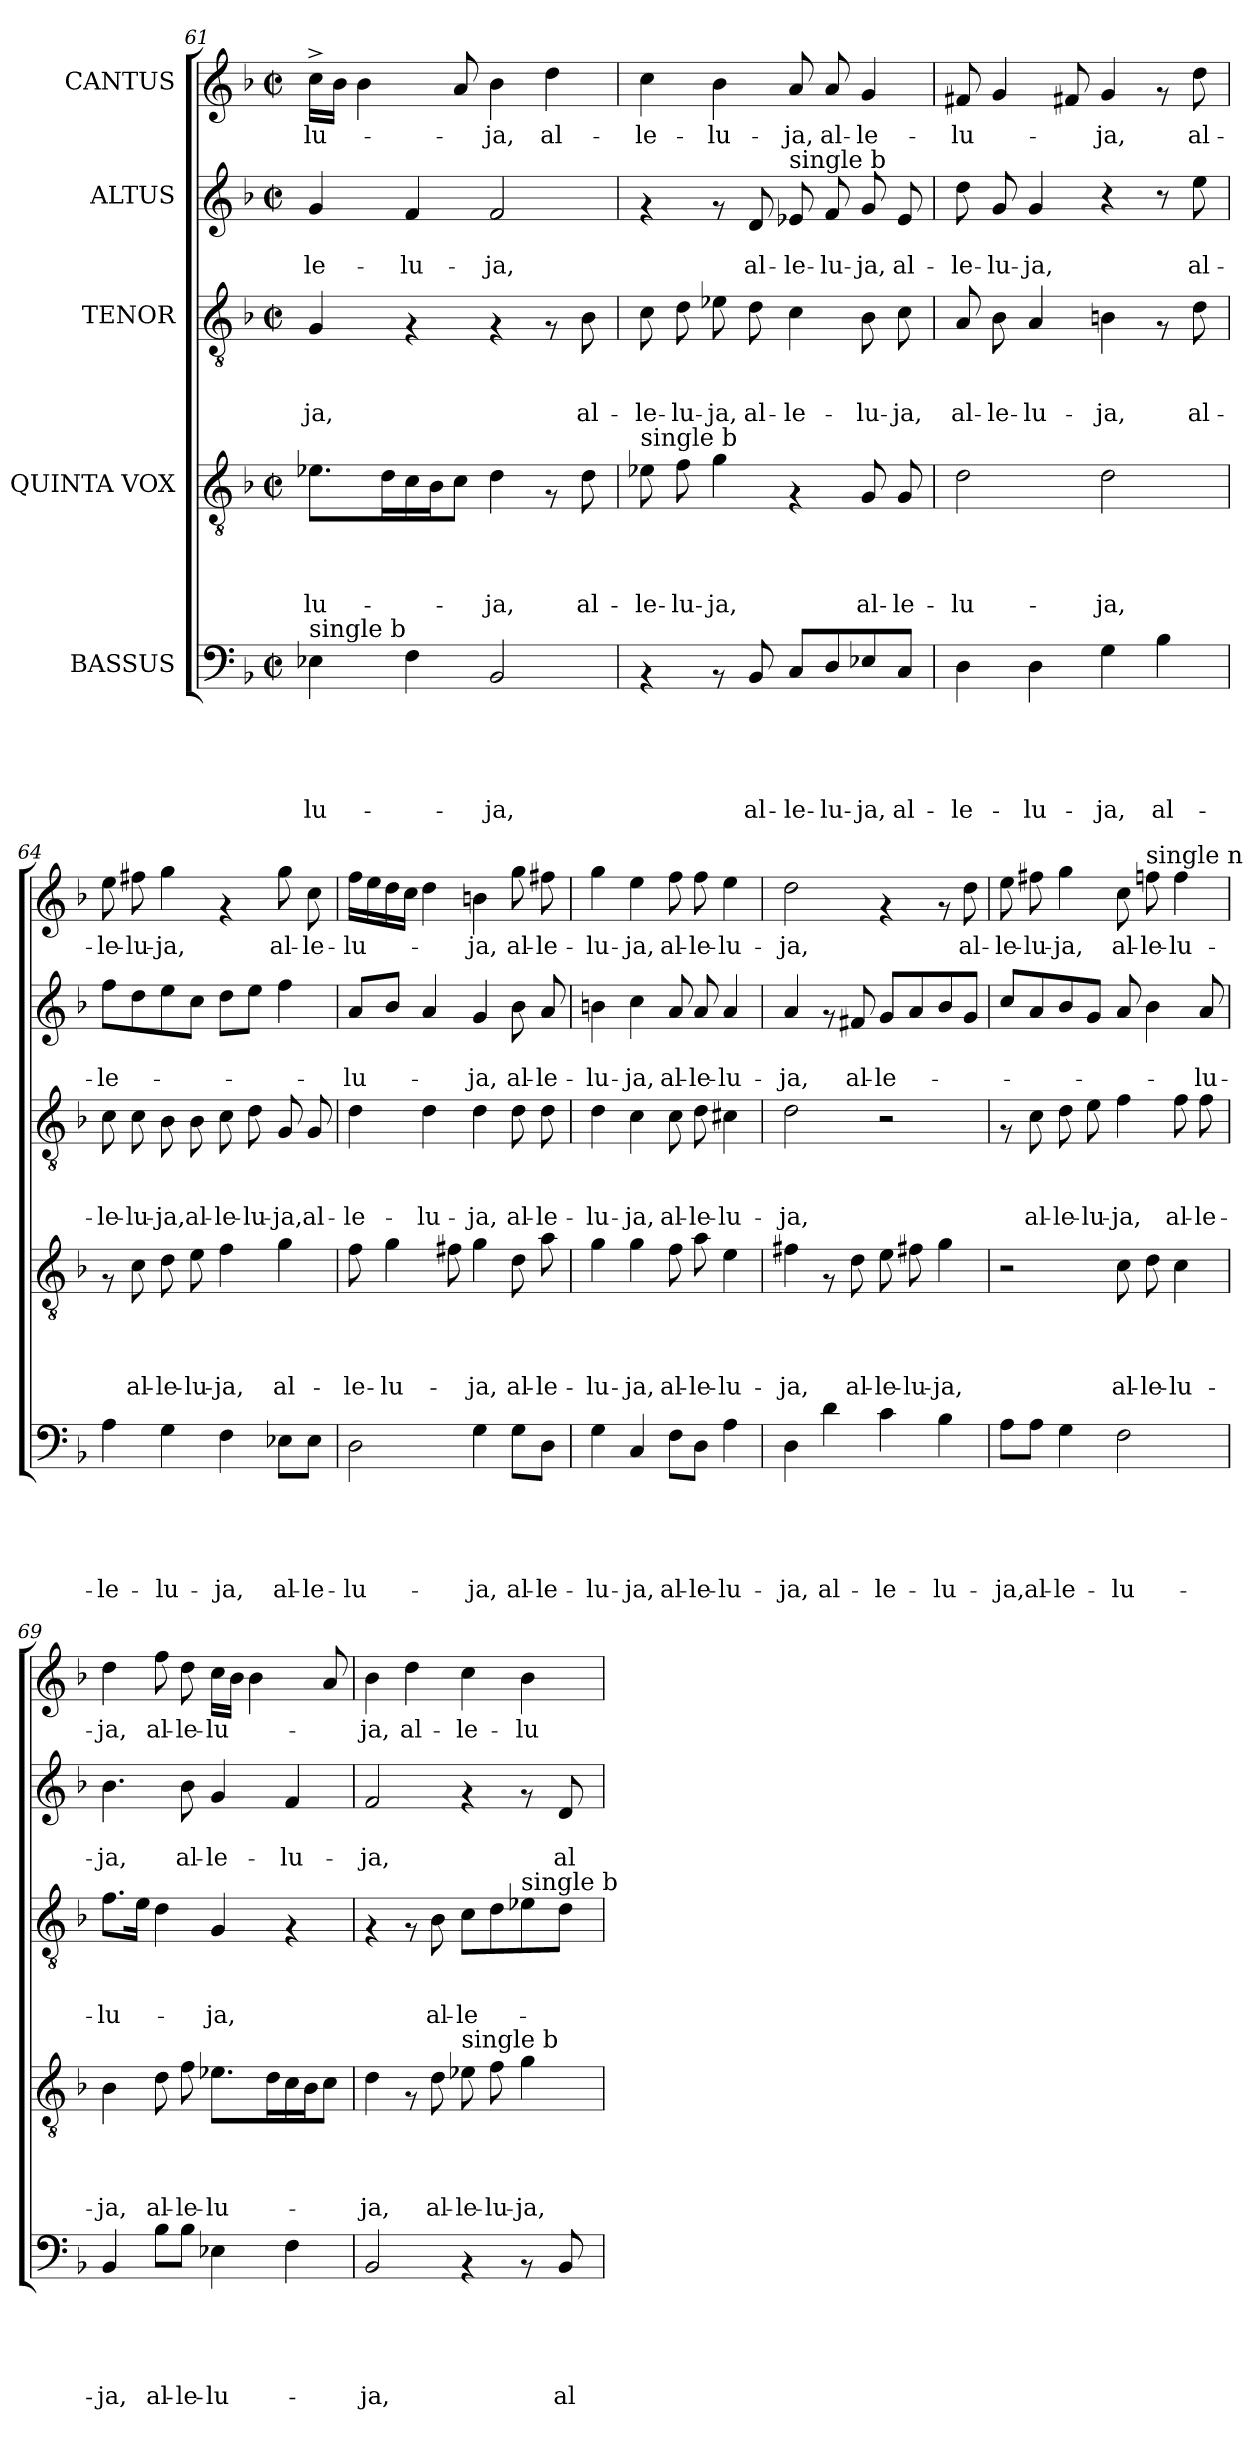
**kern	**text	**text	**text	**text	**text	**kern	**text	**text	**text	**text	**kern	**text	**text	**text	**kern	**text	**text	**kern	**text
*part5	*part5	*part5	*part5	*part5	*part5	*part4	*part4	*part4	*part4	*part4	*part3	*part3	*part3	*part3	*part2	*part2	*part2	*part1	*part1
*staff5	*staff5	*staff5	*staff5	*staff5	*staff5	*staff4	*staff4	*staff4	*staff4	*staff4	*staff3	*staff3	*staff3	*staff3	*staff2	*staff2	*staff2	*staff1	*staff1
*I"BASSUS	*	*	*	*	*	*I"QUINTA VOX	*	*	*	*	*I"TENOR	*	*	*	*I"ALTUS	*	*	*I"CANTUS	*
!!LO:LB:g=z
*clefF4	*	*	*	*	*	*clefGv2	*	*	*	*	*clefGv2	*	*	*	*clefG2	*	*	*clefG2	*
*k[b-]	*	*	*	*	*	*k[b-]	*	*	*	*	*k[b-]	*	*	*	*k[b-]	*	*	*k[b-]	*
*F:	*	*	*	*	*	*F:	*	*	*	*	*F:	*	*	*	*F:	*	*	*F:	*
*M2/2	*	*	*	*	*	*M2/2	*	*	*	*	*M2/2	*	*	*	*M2/2	*	*	*M2/2	*
*met(c|)	*	*	*	*	*	*met(c|)	*	*	*	*	*met(c|)	*	*	*	*met(c|)	*	*	*met(c|)	*
=61	=61	=61	=61	=61	=61	=61	=61	=61	=61	=61	=61	=61	=61	=61	=61	=61	=61	=61	=61
!LO:TX:a:t=single b	!	!	!	!	!	!	!	!	!	!	!	!	!	!	!	!	!	!	!
!	!	!	!	!	!LO:LY:b	!	!	!	!	!LO:LY:b	!	!	!	!LO:LY:b	!	!	!LO:LY:b	!	!LO:LY:b
4E-\	.	.	.	.	-lu-	8.e-X\L	.	.	.	-lu-	4G/	.	.	-ja,	4g/	.	-le-	16cc^>\LL	-lu-
.	.	.	.	.	.	.	.	.	.	.	.	.	.	.	.	.	.	16b-\JJ	.
.	.	.	.	.	.	.	.	.	.	.	.	.	.	.	.	.	.	4b-\	.
.	.	.	.	.	.	16d\L	.	.	.	.	.	.	.	.	.	.	.	.	.
!	!	!	!	!	!	!	!	!	!	!	!	!	!	!	!	!	!LO:LY:b	!	!
4F\	.	.	.	.	.	16c\	.	.	.	.	4rF	.	.	.	4f/	.	-lu-	.	.
.	.	.	.	.	.	16B-\J	.	.	.	.	.	.	.	.	.	.	.	.	.
.	.	.	.	.	.	8c\J	.	.	.	.	.	.	.	.	.	.	.	8a/	.
!	!	!	!	!	!LO:LY:b	!	!	!	!	!LO:LY:b	!	!	!	!	!	!	!LO:LY:b	!	!LO:LY:b
2BB-/	.	.	.	.	-ja,	4d\	.	.	.	-ja,	4rF	.	.	.	2f/	.	-ja,	4b-\	-ja,
!	!	!	!	!	!	!	!	!	!	!	!	!	!	!	!	!	!	!	!LO:LY:b
.	.	.	.	.	.	8rF	.	.	.	.	8rF	.	.	.	.	.	.	4dd\	al-
!	!	!	!	!	!	!	!	!	!	!LO:LY:b	!	!	!	!LO:LY:b	!	!	!	!	!
.	.	.	.	.	.	8d\	.	.	.	al-	8B-\	.	.	al-	.	.	.	.	.
=62	=62	=62	=62	=62	=62	=62	=62	=62	=62	=62	=62	=62	=62	=62	=62	=62	=62	=62	=62
!	!	!	!	!	!	!LO:TX:a:t=single b	!	!	!	!	!	!	!	!	!	!	!	!	!
!	!	!	!	!	!	!	!	!	!	!LO:LY:b	!	!	!	!LO:LY:b	!	!	!	!	!LO:LY:b
4rAA	.	.	.	.	.	8e-\	.	.	.	-le-	8c\	.	.	-le-	4rf	.	.	4cc\	-le-
!	!	!	!	!	!	!	!	!	!	!LO:LY:b	!	!	!	!LO:LY:b	!	!	!	!	!
.	.	.	.	.	.	8f\	.	.	.	-lu-	8d\	.	.	-lu-	.	.	.	.	.
!	!	!	!	!	!	!	!	!	!	!LO:LY:b	!	!	!	!LO:LY:b	!	!	!	!	!LO:LY:b
8rAA	.	.	.	.	.	4g\	.	.	.	-ja,	8e-X\	.	.	-ja,	8rf	.	.	4b-\	-lu-
!	!	!	!	!	!LO:LY:b	!	!	!	!	!	!	!	!	!LO:LY:b	!	!	!LO:LY:b	!	!
8BB-/	.	.	.	.	al-	.	.	.	.	.	8d\	.	.	al-	8d/	.	al-	.	.
!	!	!	!	!	!	!	!	!	!	!	!	!	!	!	!LO:TX:a:t=single b	!	!	!	!
!	!	!	!	!	!LO:LY:b	!	!	!	!	!	!	!	!	!LO:LY:b	!	!	!LO:LY:b	!	!LO:LY:b
8C/L	.	.	.	.	-le-	4rF	.	.	.	.	4c\	.	.	-le-	8e-/	.	-le-	8a/	-ja,
!	!	!	!	!	!LO:LY:b	!	!	!	!	!	!	!	!	!	!	!	!LO:LY:b	!	!LO:LY:b
8D/	.	.	.	.	-lu-	.	.	.	.	.	.	.	.	.	8f/	.	-lu-	8a/	al-
!	!	!	!	!	!LO:LY:b	!	!	!	!	!LO:LY:b	!	!	!	!LO:LY:b	!	!	!LO:LY:b	!	!LO:LY:b
8E-X/	.	.	.	.	-ja,	8G/	.	.	.	al-	8B-\	.	.	-lu-	8g/	.	-ja,	4g/	-le-
!	!	!	!	!	!LO:LY:b	!	!	!	!	!LO:LY:b	!	!	!	!LO:LY:b	!	!	!LO:LY:b	!	!
8C/J	.	.	.	.	al-	8G/	.	.	.	-le-	8c\	.	.	-ja,	8e-/	.	al-	.	.
=63	=63	=63	=63	=63	=63	=63	=63	=63	=63	=63	=63	=63	=63	=63	=63	=63	=63	=63	=63
!	!	!	!	!	!LO:LY:b	!	!	!	!	!LO:LY:b	!	!	!	!LO:LY:b	!	!	!LO:LY:b	!	!LO:LY:b
4D\	.	.	.	.	-le-	2d\	.	.	.	-lu-	8A/	.	.	al-	8dd\	.	-le-	8f#X/	-lu-
!	!	!	!	!	!	!	!	!	!	!	!	!	!	!LO:LY:b	!	!	!LO:LY:b	!	!
.	.	.	.	.	.	.	.	.	.	.	8B-\	.	.	-le-	8g/	.	-lu-	4g/	.
!	!	!	!	!	!LO:LY:b	!	!	!	!	!	!	!	!	!LO:LY:b	!	!	!LO:LY:b	!	!
4D\	.	.	.	.	-lu-	.	.	.	.	.	4A/	.	.	-lu-	4g/	.	-ja,	.	.
.	.	.	.	.	.	.	.	.	.	.	.	.	.	.	.	.	.	8f#X/	.
!	!	!	!	!	!LO:LY:b	!	!	!	!	!LO:LY:b	!	!	!	!LO:LY:b	!	!	!	!	!LO:LY:b
4G\	.	.	.	.	-ja,	2d\	.	.	.	-ja,	4Bn\	.	.	-ja,	4r	.	.	4g/	-ja,
!	!	!	!	!	!LO:LY:b	!	!	!	!	!	!	!	!	!	!	!	!	!	!
4B-\	.	.	.	.	al-	.	.	.	.	.	8rF	.	.	.	8r	.	.	8rf	.
!	!	!	!	!	!	!	!	!	!	!	!	!	!	!LO:LY:b	!	!	!LO:LY:b	!	!LO:LY:b
.	.	.	.	.	.	.	.	.	.	.	8d\	.	.	al-	8ee\	.	al-	8dd\	al-
=64	=64	=64	=64	=64	=64	=64	=64	=64	=64	=64	=64	=64	=64	=64	=64	=64	=64	=64	=64
!	!	!	!	!	!LO:LY:b	!	!	!	!	!	!	!	!	!LO:LY:b	!	!	!LO:LY:b	!	!LO:LY:b
4A\	.	.	.	.	-le-	8rF	.	.	.	.	8c\	.	.	-le-	8ff\L	.	-le-	8ee\	-le-
!	!	!	!	!	!	!	!	!	!	!LO:LY:b	!	!	!	!LO:LY:b	!	!	!	!	!LO:LY:b
.	.	.	.	.	.	8c\	.	.	.	al-	8c\	.	.	-lu-	8dd\	.	.	8ff#X\	-lu-
!	!	!	!	!	!LO:LY:b	!	!	!	!	!LO:LY:b	!	!	!	!LO:LY:b	!	!	!	!	!LO:LY:b
4G\	.	.	.	.	-lu-	8d\	.	.	.	-le-	8B-\	.	.	-ja,	8ee\	.	.	4gg\	-ja,
!	!	!	!	!	!	!	!	!	!	!LO:LY:b	!	!	!	!LO:LY:b	!	!	!	!	!
.	.	.	.	.	.	8e\	.	.	.	-lu-	8B-\	.	.	al-	8cc\J	.	.	.	.
!	!	!	!	!	!LO:LY:b	!	!	!	!	!LO:LY:b	!	!	!	!LO:LY:b	!	!	!	!	!
4F\	.	.	.	.	-ja,	4f\	.	.	.	-ja,	8c\	.	.	-le-	8dd\L	.	.	4rf	.
!	!	!	!	!	!	!	!	!	!	!	!	!	!	!LO:LY:b	!	!	!	!	!
.	.	.	.	.	.	.	.	.	.	.	8d\	.	.	-lu-	8ee\J	.	.	.	.
!	!	!	!	!	!LO:LY:b	!	!	!	!	!LO:LY:b	!	!	!	!LO:LY:b	!	!	!	!	!LO:LY:b
8E-X\L	.	.	.	.	al-	4g\	.	.	.	al-	8G/	.	.	-ja,	4ff\	.	.	8gg\	al-
!	!	!	!	!	!LO:LY:b	!	!	!	!	!	!	!	!	!LO:LY:b	!	!	!	!	!LO:LY:b
8E-\J	.	.	.	.	-le-	.	.	.	.	.	8G/	.	.	al-	.	.	.	8cc\	-le-
!!LO:PB:g=z
=65	=65	=65	=65	=65	=65	=65	=65	=65	=65	=65	=65	=65	=65	=65	=65	=65	=65	=65	=65
!	!	!	!	!	!LO:LY:b	!	!	!	!	!LO:LY:b	!	!	!	!LO:LY:b	!	!	!LO:LY:b	!	!LO:LY:b
2D\	.	.	.	.	-lu-	8f\	.	.	.	-le-	4d\	.	.	-le-	8a/L	.	-lu-	16ff\LL	-lu-
.	.	.	.	.	.	.	.	.	.	.	.	.	.	.	.	.	.	16ee\	.
!	!	!	!	!	!	!	!	!	!	!LO:LY:b	!	!	!	!	!	!	!	!	!
.	.	.	.	.	.	4g\	.	.	.	-lu-	.	.	.	.	8b-/J	.	.	16dd\	.
.	.	.	.	.	.	.	.	.	.	.	.	.	.	.	.	.	.	16cc\JJ	.
!	!	!	!	!	!	!	!	!	!	!	!	!	!	!LO:LY:b	!	!	!	!	!
.	.	.	.	.	.	.	.	.	.	.	4d\	.	.	-lu-	4a/	.	.	4dd\	.
.	.	.	.	.	.	8f#X\	.	.	.	.	.	.	.	.	.	.	.	.	.
!	!	!	!	!	!LO:LY:b	!	!	!	!	!LO:LY:b	!	!	!	!LO:LY:b	!	!	!LO:LY:b	!	!LO:LY:b
4G\	.	.	.	.	-ja,	4g\	.	.	.	-ja,	4d\	.	.	-ja,	4g/	.	-ja,	4bn\	-ja,
!	!	!	!	!	!LO:LY:b	!	!	!	!	!LO:LY:b	!	!	!	!LO:LY:b	!	!	!LO:LY:b	!	!LO:LY:b
8G\L	.	.	.	.	al-	8d\	.	.	.	al-	8d\	.	.	al-	8b-\	.	al-	8gg\	al-
!	!	!	!	!	!LO:LY:b	!	!	!	!	!LO:LY:b	!	!	!	!LO:LY:b	!	!	!LO:LY:b	!	!LO:LY:b
8D\J	.	.	.	.	-le-	8a\	.	.	.	-le-	8d\	.	.	-le-	8a/	.	-le-	8ff#X\	-le-
=66	=66	=66	=66	=66	=66	=66	=66	=66	=66	=66	=66	=66	=66	=66	=66	=66	=66	=66	=66
!	!	!	!	!	!LO:LY:b	!	!	!	!	!LO:LY:b	!	!	!	!LO:LY:b	!	!	!LO:LY:b	!	!LO:LY:b
4G\	.	.	.	.	-lu-	4g\	.	.	.	-lu-	4d\	.	.	-lu-	4bn\	.	-lu-	4gg\	-lu-
!	!	!	!	!	!LO:LY:b	!	!	!	!	!LO:LY:b	!	!	!	!LO:LY:b	!	!	!LO:LY:b	!	!LO:LY:b
4C/	.	.	.	.	-ja,	4g\	.	.	.	-ja,	4c\	.	.	-ja,	4cc\	.	-ja,	4ee\	-ja,
!	!	!	!	!	!LO:LY:b	!	!	!	!	!LO:LY:b	!	!	!	!LO:LY:b	!	!	!LO:LY:b	!	!LO:LY:b
8F\L	.	.	.	.	al-	8f\	.	.	.	al-	8c\	.	.	al-	8a/	.	al-	8ff\	al-
!	!	!	!	!	!LO:LY:b	!	!	!	!	!LO:LY:b	!	!	!	!LO:LY:b	!	!	!LO:LY:b	!	!LO:LY:b
8D\J	.	.	.	.	-le-	8a\	.	.	.	-le-	8d\	.	.	-le-	8a/	.	-le-	8ff\	-le-
!	!	!	!	!	!LO:LY:b	!	!	!	!	!LO:LY:b	!	!	!	!LO:LY:b	!	!	!LO:LY:b	!	!LO:LY:b
4A\	.	.	.	.	-lu-	4e\	.	.	.	-lu-	4c#X\	.	.	-lu-	4a/	.	-lu-	4ee\	-lu-
=67	=67	=67	=67	=67	=67	=67	=67	=67	=67	=67	=67	=67	=67	=67	=67	=67	=67	=67	=67
!	!	!	!	!	!LO:LY:b	!	!	!	!	!LO:LY:b	!	!	!	!LO:LY:b	!	!	!LO:LY:b	!	!LO:LY:b
4D\	.	.	.	.	-ja,	4f#X\	.	.	.	-ja,	2d\	.	.	-ja,	4a/	.	-ja,	2dd\	-ja,
!	!	!	!	!	!LO:LY:b	!	!	!	!	!	!	!	!	!	!	!	!	!	!
4d\	.	.	.	.	al-	8rF	.	.	.	.	.	.	.	.	8rf	.	.	.	.
!	!	!	!	!	!	!	!	!	!	!LO:LY:b	!	!	!	!	!	!	!LO:LY:b	!	!
.	.	.	.	.	.	8d\	.	.	.	al-	.	.	.	.	8f#X/	.	al-	.	.
!	!	!	!	!	!LO:LY:b	!	!	!	!	!LO:LY:b	!	!	!	!	!	!	!LO:LY:b	!	!
4c\	.	.	.	.	-le-	8e\	.	.	.	-le-	2r	.	.	.	8g/L	.	-le-	4rf	.
!	!	!	!	!	!	!	!	!	!	!LO:LY:b	!	!	!	!	!	!	!	!	!
.	.	.	.	.	.	8f#X\	.	.	.	-lu-	.	.	.	.	8a/	.	.	.	.
!	!	!	!	!	!LO:LY:b	!	!	!	!	!LO:LY:b	!	!	!	!	!	!	!	!	!
4B-\	.	.	.	.	-lu-	4g\	.	.	.	-ja,	.	.	.	.	8b-/	.	.	8rf	.
!	!	!	!	!	!	!	!	!	!	!	!	!	!	!	!	!	!	!	!LO:LY:b
.	.	.	.	.	.	.	.	.	.	.	.	.	.	.	8g/J	.	.	8dd\	al-
=68	=68	=68	=68	=68	=68	=68	=68	=68	=68	=68	=68	=68	=68	=68	=68	=68	=68	=68	=68
!	!	!	!	!	!LO:LY:b	!	!	!	!	!	!	!	!	!	!	!	!	!	!LO:LY:b
8A\L	.	.	.	.	-ja,	2r	.	.	.	.	8rF	.	.	.	8cc/L	.	.	8ee\	-le-
!	!	!	!	!	!LO:LY:b	!	!	!	!	!	!	!	!	!LO:LY:b	!	!	!	!	!LO:LY:b
8A\J	.	.	.	.	al-	.	.	.	.	.	8c\	.	.	al-	8a/	.	.	8ff#X\	-lu-
!	!	!	!	!	!LO:LY:b	!	!	!	!	!	!	!	!	!LO:LY:b	!	!	!	!	!LO:LY:b
4G\	.	.	.	.	-le-	.	.	.	.	.	8d\	.	.	-le-	8b-/	.	.	4gg\	-ja,
!	!	!	!	!	!	!	!	!	!	!	!	!	!	!LO:LY:b	!	!	!	!	!
.	.	.	.	.	.	.	.	.	.	.	8e\	.	.	-lu-	8g/J	.	.	.	.
!	!	!	!	!	!LO:LY:b	!	!	!	!	!LO:LY:b	!	!	!	!LO:LY:b	!	!	!	!	!LO:LY:b
2F\	.	.	.	.	-lu-	8c\	.	.	.	al-	4f\	.	.	-ja,	8a/	.	.	8cc\	al-
!	!	!	!	!	!	!	!	!	!	!	!	!	!	!	!	!	!	!LO:TX:a:t=single n	!
!	!	!	!	!	!	!	!	!	!	!LO:LY:b	!	!	!	!	!	!	!	!	!LO:LY:b
.	.	.	.	.	.	8d\	.	.	.	-le-	.	.	.	.	4b-\	.	.	8ff\	-le-
!	!	!	!	!	!	!	!	!	!	!LO:LY:b	!	!	!	!LO:LY:b	!	!	!	!	!LO:LY:b
.	.	.	.	.	.	4c\	.	.	.	-lu-	8f\	.	.	al-	.	.	.	4ff\	-lu-
!	!	!	!	!	!	!	!	!	!	!	!	!	!	!LO:LY:b	!	!	!LO:LY:b	!	!
.	.	.	.	.	.	.	.	.	.	.	8f\	.	.	-le-	8a/	.	-lu-	.	.
!!LO:LB:g=z
=69	=69	=69	=69	=69	=69	=69	=69	=69	=69	=69	=69	=69	=69	=69	=69	=69	=69	=69	=69
!	!	!	!	!	!LO:LY:b	!	!	!	!	!LO:LY:b	!	!	!	!LO:LY:b	!	!	!LO:LY:b	!	!LO:LY:b
4BB-/	.	.	.	.	-ja,	4B-\	.	.	.	-ja,	8.f\L	.	.	-lu-	4.b-\	.	-ja,	4dd\	-ja,
.	.	.	.	.	.	.	.	.	.	.	16e\Jk	.	.	.	.	.	.	.	.
!	!	!	!	!	!LO:LY:b	!	!	!	!	!LO:LY:b	!	!	!	!	!	!	!	!	!LO:LY:b
8B-\L	.	.	.	.	al-	8d\	.	.	.	al-	4d\	.	.	.	.	.	.	8ff\	al-
!	!	!	!	!	!LO:LY:b	!	!	!	!	!LO:LY:b	!	!	!	!	!	!	!LO:LY:b	!	!LO:LY:b
8B-\J	.	.	.	.	-le-	8f\	.	.	.	-le-	.	.	.	.	8b-\	.	al-	8dd\	-le-
!	!	!	!	!	!LO:LY:b	!	!	!	!	!LO:LY:b	!	!	!	!LO:LY:b	!	!	!LO:LY:b	!	!LO:LY:b
4E-X\	.	.	.	.	-lu-	8.e-X\L	.	.	.	-lu-	4G/	.	.	-ja,	4g/	.	-le-	16cc\LL	-lu-
.	.	.	.	.	.	.	.	.	.	.	.	.	.	.	.	.	.	16b-\JJ	.
.	.	.	.	.	.	.	.	.	.	.	.	.	.	.	.	.	.	4b-\	.
.	.	.	.	.	.	16d\L	.	.	.	.	.	.	.	.	.	.	.	.	.
!	!	!	!	!	!	!	!	!	!	!	!	!	!	!	!	!	!LO:LY:b	!	!
4F\	.	.	.	.	.	16c\	.	.	.	.	4rF	.	.	.	4f/	.	-lu-	.	.
.	.	.	.	.	.	16B-\J	.	.	.	.	.	.	.	.	.	.	.	.	.
.	.	.	.	.	.	8c\J	.	.	.	.	.	.	.	.	.	.	.	8a/	.
=70	=70	=70	=70	=70	=70	=70	=70	=70	=70	=70	=70	=70	=70	=70	=70	=70	=70	=70	=70
!	!	!	!	!	!LO:LY:b	!	!	!	!	!LO:LY:b	!	!	!	!	!	!	!LO:LY:b	!	!LO:LY:b
2BB-/	.	.	.	.	-ja,	4d\	.	.	.	-ja,	4rF	.	.	.	2f/	.	-ja,	4b-\	-ja,
!	!	!	!	!	!	!	!	!	!	!	!	!	!	!	!	!	!	!	!LO:LY:b
.	.	.	.	.	.	8rF	.	.	.	.	8rF	.	.	.	.	.	.	4dd\	al-
!	!	!	!	!	!	!	!	!	!	!LO:LY:b	!	!	!	!LO:LY:b	!	!	!	!	!
.	.	.	.	.	.	8d\	.	.	.	al-	8B-\	.	.	al-	.	.	.	.	.
!	!	!	!	!	!	!LO:TX:a:t=single b	!	!	!	!	!	!	!	!	!	!	!	!	!
!	!	!	!	!	!	!	!	!	!	!LO:LY:b	!	!	!	!LO:LY:b	!	!	!	!	!LO:LY:b
4rAA	.	.	.	.	.	8e-\	.	.	.	-le-	8c\L	.	.	-le-	4rf	.	.	4cc\	-le-
!	!	!	!	!	!	!	!	!	!	!LO:LY:b	!	!	!	!	!	!	!	!	!
.	.	.	.	.	.	8f\	.	.	.	-lu-	8d\	.	.	.	.	.	.	.	.
!	!	!	!	!	!	!	!	!	!	!	!LO:TX:a:t=single b	!	!	!	!	!	!	!	!
!	!	!	!	!	!	!	!	!	!	!LO:LY:b	!	!	!	!	!	!	!	!	!LO:LY:b
8rAA	.	.	.	.	.	4g\	.	.	.	-ja,	8e-\	.	.	.	8rf	.	.	4b-\	-lu-
!	!	!	!	!	!LO:LY:b	!	!	!	!	!	!	!	!	!	!	!	!LO:LY:b	!	!
8BB-/	.	.	.	.	al-	.	.	.	.	.	8d\J	.	.	.	8d/	.	al-	.	.
=	=	=	=	=	=	=	=	=	=	=	=	=	=	=	=	=	=	=	=
*-	*-	*-	*-	*-	*-	*-	*-	*-	*-	*-	*-	*-	*-	*-	*-	*-	*-	*-	*-
